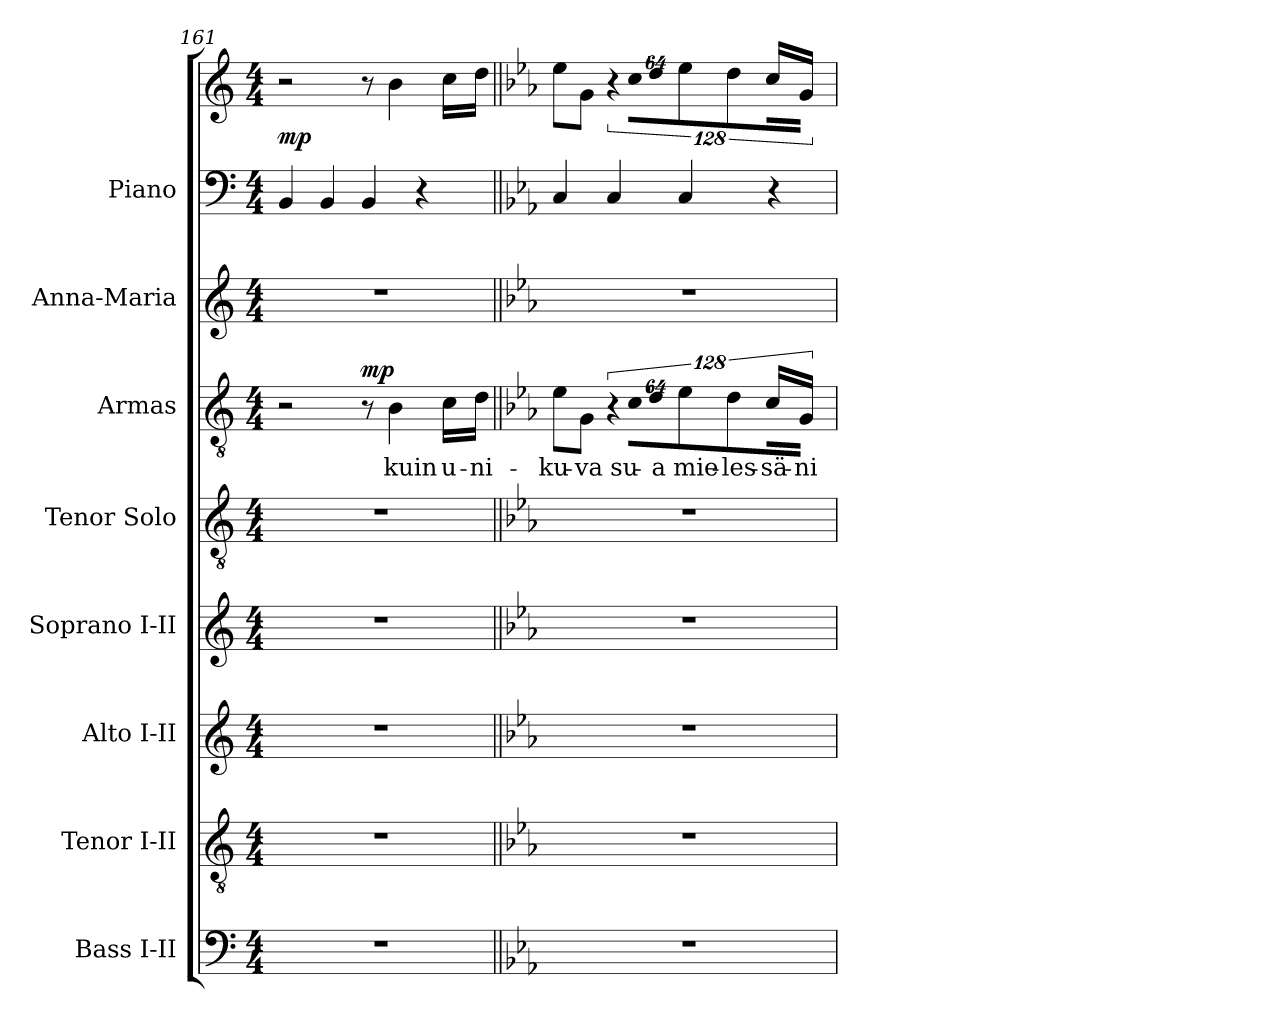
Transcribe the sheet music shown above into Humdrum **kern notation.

**kern	**kern	**kern	**kern	**kern	**kern	**text	**dynam	**kern	**kern	**kern	**dynam
*part8	*part7	*part6	*part5	*part4	*part3	*part3	*part3	*part2	*part1	*part1	*part1
*staff9	*staff8	*staff7	*staff6	*staff5	*staff4	*staff4	*staff4	*staff3	*staff2	*staff1	*staff1/2
*I"Bass I-II	*I"Tenor I-II	*I"Alto I-II	*I"Soprano I-II	*I"Tenor Solo	*I"Armas	*	*	*I"Anna-Maria	*I"Piano	*	*
*I'B.	*I'T.	*I'A.	*I'S.	*I'T. Solo	*I'Armas	*	*	*I'A-M	*I'Pno.	*	*
*clefF4	*clefGv2	*clefG2	*clefG2	*clefGv2	*clefGv2	*	*	*clefG2	*clefF4	*clefG2	*
*	*ITrd7c12	*	*	*ITrd7c12	*ITrd7c12	*	*	*	*	*	*
*k[]	*k[]	*k[]	*k[]	*k[]	*k[]	*	*	*k[]	*k[]	*k[]	*
*C:	*C:	*C:	*C:	*C:	*C:	*	*	*C:	*C:	*C:	*
*M4/4	*M4/4	*M4/4	*M4/4	*M4/4	*M4/4	*	*	*M4/4	*M4/4	*M4/4	*
=161	=161	=161	=161	=161	=161	=161	=161	=161	=161	=161	=161
1r	1r	1r	1r	1r	2r	.	.	1r	4BBi/	2r	mp
.	.	.	.	.	.	.	.	.	4BBi/	.	.
.	.	.	.	.	8r	.	mp	.	4BBi/	8r	.
!	!	!	!	!	!	!LO:LY:b:color=#000000	!	!	!	!	!
.	.	.	.	.	4BBi\	kuin	.	.	.	4bi\	.
.	.	.	.	.	.	.	.	.	4r	.	.
!	!	!	!	!	!	!LO:LY:b:color=#000000	!	!	!	!	!
.	.	.	.	.	16Ci\LL	u-	.	.	.	16cci\LL	.
!	!	!	!	!	!	!LO:LY:b:color=#000000	!	!	!	!	!
.	.	.	.	.	16Di\JJ	-ni-	.	.	.	16ddi\JJ	.
!!LO:PB:g=z
=162||	=162||	=162||	=162||	=162||	=162||	=162||	=162||	=162||	=162||	=162||	=162||
*k[b-e-a-]	*k[b-e-a-]	*k[b-e-a-]	*k[b-e-a-]	*k[b-e-a-]	*k[b-e-a-]	*	*	*k[b-e-a-]	*k[b-e-a-]	*k[b-e-a-]	*
*E-:	*E-:	*E-:	*E-:	*E-:	*E-:	*	*	*E-:	*E-:	*E-:	*
*	*	*	*	*	*	*	*	*	*	*MM92	*
!	!	!	!	!	!	!LO:LY:b:color=#000000	!	!	!	!	!
1r	1r	1r	1r	1r	8E-i\L	-ku-	.	1r	4Ci/	8ee-i\L	.
!	!	!	!	!	!	!LO:LY:b:color=#000000	!	!	!	!	!
.	.	.	.	.	8GGi\J	-va	.	.	.	8gi\J	.
!	!	!	!	!	!LO:N:vis=8	!	!	!	!	!LO:N:vis=8	!
.	.	.	.	.	1024%85r	.	.	.	4Ci/	1024%85r	.
!	!	!	!	!	!LO:N:vis=8	!	!	!	!	!	!
!	!	!	!	!	!	!LO:LY:b:color=#000000	!	!	!	!LO:N:vis=8	!
.	.	.	.	.	1024%85Ci\L	su-	.	.	.	1024%85cci\L	.
!	!	!	!	!	!LO:N:vis=8	!	!	!	!	!	!
!	!	!	!	!	!	!LO:LY:b:color=#000000	!	!	!	!LO:N:vis=8	!
.	.	.	.	.	512%43Di\J	-a	.	.	.	512%43ddi\J	.
!	!	!	!	!	!	!LO:LY:b:color=#000000	!	!	!	!	!
.	.	.	.	.	8E-i\	mie-	.	.	4Ci/	8ee-i\	.
!	!	!	!	!	!	!LO:LY:b:color=#000000	!	!	!	!	!
.	.	.	.	.	4Di\	-les-	.	.	.	4ddi\	.
.	.	.	.	.	.	.	.	.	4r	.	.
!	!	!	!	!	!	!LO:LY:b:color=#000000	!	!	!	!	!
.	.	.	.	.	16Ci/LL	-sä-	.	.	.	16cci/LL	.
!	!	!	!	!	!	!LO:LY:b:color=#000000	!	!	!	!	!
.	.	.	.	.	16GGi/JJ	-ni	.	.	.	16gi/JJ	.
=	=	=	=	=	=	=	=	=	=	=	=
*-	*-	*-	*-	*-	*-	*-	*-	*-	*-	*-	*-
